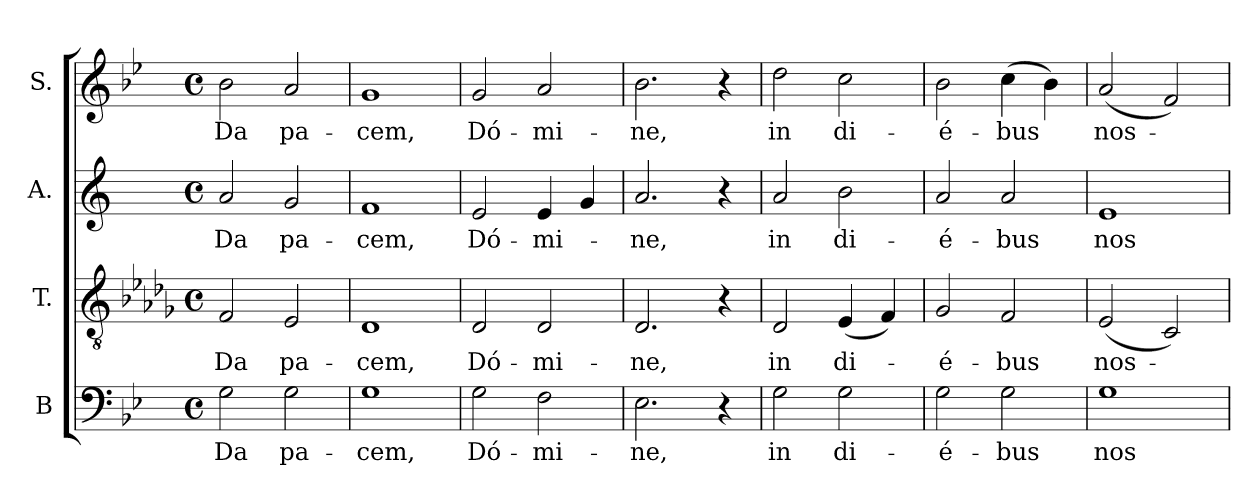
**kern	**text	**kern	**text	**kern	**text	**kern	**text
*part4	*part4	*part3	*part3	*part2	*part2	*part1	*part1
*staff4	*staff4	*staff3	*staff3	*staff2	*staff2	*staff1	*staff1
*I"B	*	*I"T.	*	*I"A.	*	*I"S.	*
!!LO:PB:g=z
*clefF4	*	*clefGv2	*	*clefG2	*	*clefG2	*
*	*	*ITrd2c3	*	*ITrd1c2	*	*	*
*k[b-e-]	*	*k[b-e-]	*	*k[b-e-]	*	*k[b-e-]	*
*g:	*	*g:	*	*g:	*	*g:	*
*M4/4	*	*M4/4	*	*M4/4	*	*M4/4	*
*met(c)	*	*met(c)	*	*met(c)	*	*met(c)	*
*MM84	*	*MM84	*	*MM84	*	*MM84	*
=1	=1	=1	=1	=1	=1	=1	=1
!	!LO:LY:b:color=#000000	!	!	!	!	!	!
!	!	!	!LO:LY:b:color=#000000	!	!	!	!
!	!	!	!	!	!LO:LY:b:color=#000000	!	!
!	!	!	!	!	!	!	!LO:LY:b:color=#000000
2Gi\	Da	2Di/	Da	2gi/	Da	2b-i\	Da
!	!LO:LY:b:color=#000000	!	!	!	!	!	!
!	!	!	!LO:LY:b:color=#000000	!	!	!	!
!	!	!	!	!	!LO:LY:b:color=#000000	!	!
!	!	!	!	!	!	!	!LO:LY:b:color=#000000
2Gi\	pa-	2Ci/	pa-	2fi/	pa-	2ai/	pa-
=2	=2	=2	=2	=2	=2	=2	=2
!	!LO:LY:b:color=#000000	!	!	!	!	!	!
!	!	!	!LO:LY:b:color=#000000	!	!	!	!
!	!	!	!	!	!LO:LY:b:color=#000000	!	!
!	!	!	!	!	!	!	!LO:LY:b:color=#000000
1Gi	-cem,	1BB-i	-cem,	1e-i	-cem,	1gi	-cem,
=3	=3	=3	=3	=3	=3	=3	=3
!	!LO:LY:b:color=#000000	!	!	!	!	!	!
!	!	!	!LO:LY:b:color=#000000	!	!	!	!
!	!	!	!	!	!LO:LY:b:color=#000000	!	!
!	!	!	!	!	!	!	!LO:LY:b:color=#000000
2Gi\	Dó-	2BB-i/	Dó-	2di/	Dó-	2gi/	Dó-
!	!LO:LY:b:color=#000000	!	!	!	!	!	!
!	!	!	!LO:LY:b:color=#000000	!	!	!	!
!	!	!	!	!	!LO:LY:b:color=#000000	!	!
!	!	!	!	!	!	!	!LO:LY:b:color=#000000
2Fi\	-mi-	2BB-i/	-mi-	4di/	-mi-	2ai/	-mi-
.	.	.	.	4fi/	.	.	.
=4	=4	=4	=4	=4	=4	=4	=4
!	!LO:LY:b:color=#000000	!	!	!	!	!	!
!	!	!	!LO:LY:b:color=#000000	!	!	!	!
!	!	!	!	!	!LO:LY:b:color=#000000	!	!
!	!	!	!	!	!	!	!LO:LY:b:color=#000000
2.E-i\	-ne,	2.BB-i/	-ne,	2.gi/	-ne,	2.b-i\	-ne,
4r	.	4r	.	4r	.	4r	.
=5	=5	=5	=5	=5	=5	=5	=5
!	!LO:LY:b:color=#000000	!	!	!	!	!	!
!	!	!	!LO:LY:b:color=#000000	!	!	!	!
!	!	!	!	!	!LO:LY:b:color=#000000	!	!
!	!	!	!	!	!	!	!LO:LY:b:color=#000000
2Gi\	in	2BB-i/	in	2gi/	in	2ddi\	in
!	!LO:LY:b:color=#000000	!	!	!	!	!	!
!	!	!	!LO:LY:b:color=#000000	!	!	!	!
!	!	!	!	!	!LO:LY:b:color=#000000	!	!
!	!	!	!	!	!	!	!LO:LY:b:color=#000000
2Gi\	di-	(4Ci/	di-	2ai\	di-	2cci\	di-
.	.	4Di/)	.	.	.	.	.
=6	=6	=6	=6	=6	=6	=6	=6
!	!LO:LY:b:color=#000000	!	!	!	!	!	!
!	!	!	!LO:LY:b:color=#000000	!	!	!	!
!	!	!	!	!	!LO:LY:b:color=#000000	!	!
!	!	!	!	!	!	!	!LO:LY:b:color=#000000
2Gi\	-é-	2E-i/	-é-	2gi/	-é-	2b-i\	-é-
!	!LO:LY:b:color=#000000	!	!	!	!	!	!
!	!	!	!LO:LY:b:color=#000000	!	!	!	!
!	!	!	!	!	!LO:LY:b:color=#000000	!	!
!	!	!	!	!	!	!	!LO:LY:b:color=#000000
2Gi\	-bus	2Di/	-bus	2gi/	-bus	(4cci\	-bus
.	.	.	.	.	.	4b-i\)	.
=7	=7	=7	=7	=7	=7	=7	=7
!	!LO:LY:b:color=#000000	!	!	!	!	!	!
!	!	!	!LO:LY:b:color=#000000	!	!	!	!
!	!	!	!	!	!LO:LY:b:color=#000000	!	!
!	!	!	!	!	!	!	!LO:LY:b:color=#000000
1Gi	nos-	(2Ci/	nos-	1di	nos	(2ai/	nos-
.	.	2AAi/)	.	.	.	2fi/)	.
=	=	=	=	=	=	=	=
*-	*-	*-	*-	*-	*-	*-	*-
